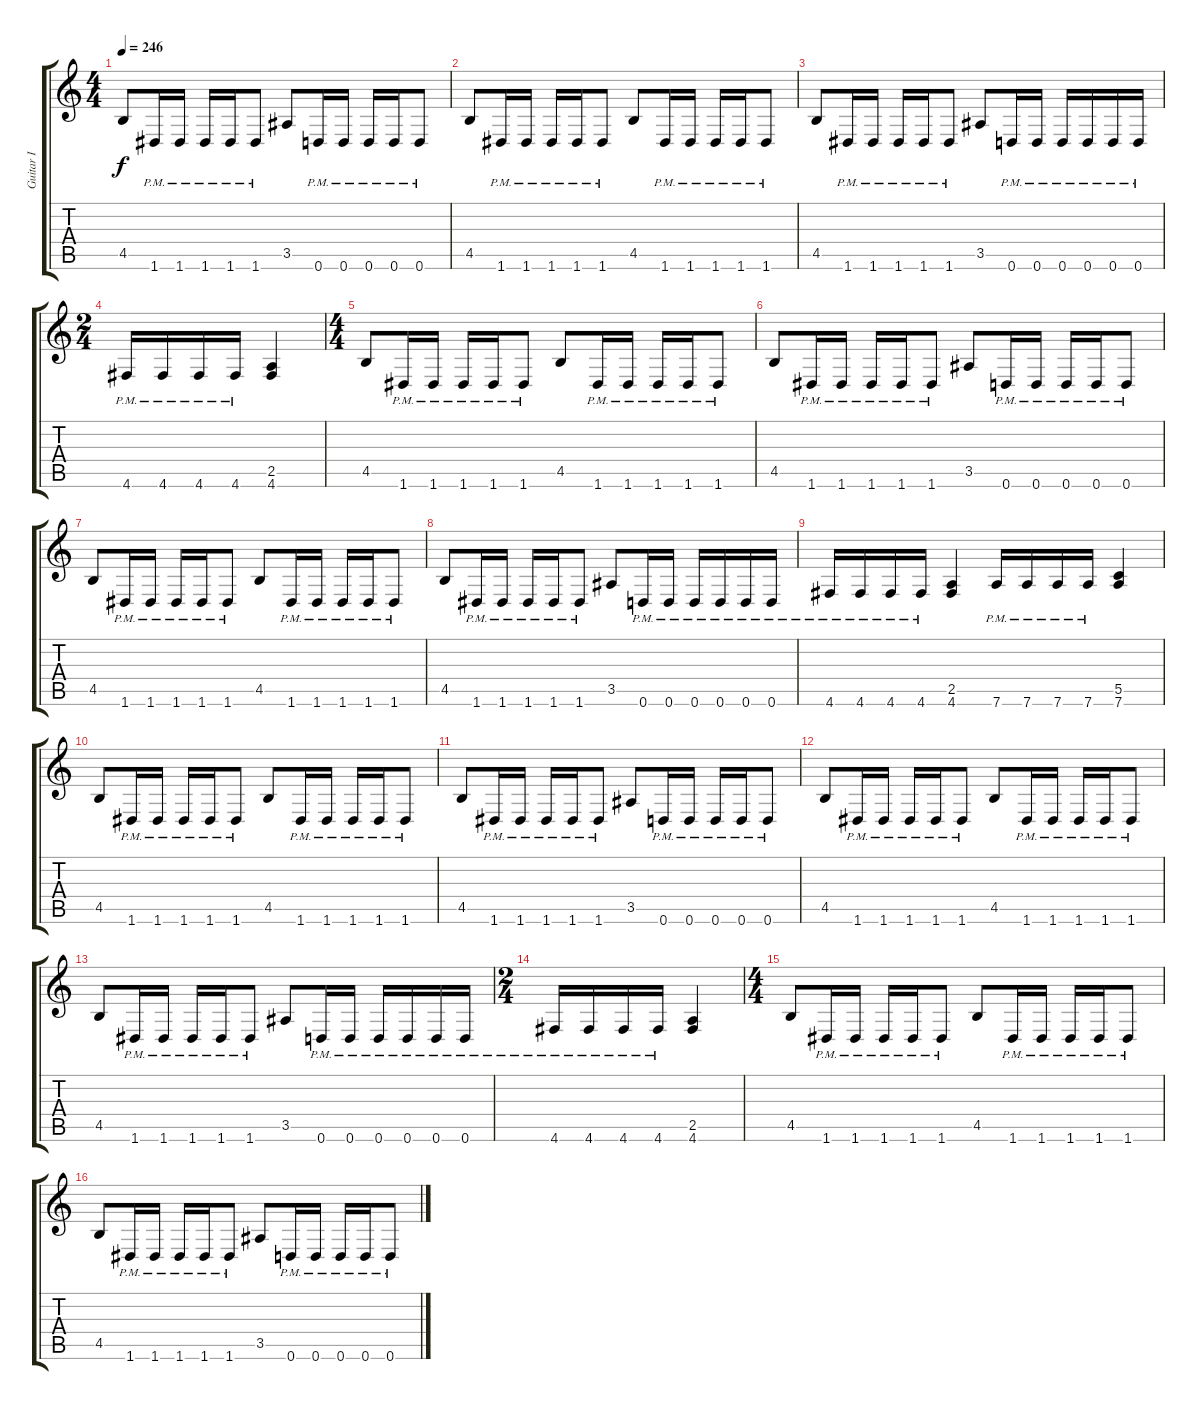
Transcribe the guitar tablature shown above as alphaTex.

\track ("Guitar I" "Guitar I") {instrument distortionguitar}
\staff {score tabs}
\tuning (D4 A3 F3 C3 G2 D2) {hide}
\ts (4 4)
\tempo 246
\clef g2
\ks c
4.5.8{dy f} 1.6{pm}.16 1.6{pm}.16 1.6{pm}.16 1.6{pm}.16 1.6{pm}.8 3.5.8 0.6{pm}.16 0.6{pm}.16 0.6{pm}.16 0.6{pm}.16 0.6{pm}.8 |
4.5.8 1.6{pm}.16 1.6{pm}.16 1.6{pm}.16 1.6{pm}.16 1.6{pm}.8 4.5.8 1.6{pm}.16 1.6{pm}.16 1.6{pm}.16 1.6{pm}.16 1.6{pm}.8 |
4.5.8 1.6{pm}.16 1.6{pm}.16 1.6{pm}.16 1.6{pm}.16 1.6{pm}.8 3.5.8 0.6{pm}.16 0.6{pm}.16 0.6{pm}.16 0.6{pm}.16 0.6{pm}.16 0.6{pm}.16 |
\ts (2 4)
4.6{pm}.16 4.6{pm}.16 4.6{pm}.16 4.6{pm}.16 (2.5 4.6).4 |
\ts (4 4)
4.5.8 1.6{pm}.16 1.6{pm}.16 1.6{pm}.16 1.6{pm}.16 1.6{pm}.8 4.5.8 1.6{pm}.16 1.6{pm}.16 1.6{pm}.16 1.6{pm}.16 1.6{pm}.8 |
4.5.8 1.6{pm}.16 1.6{pm}.16 1.6{pm}.16 1.6{pm}.16 1.6{pm}.8 3.5.8 0.6{pm}.16 0.6{pm}.16 0.6{pm}.16 0.6{pm}.16 0.6{pm}.8 |
4.5.8 1.6{pm}.16 1.6{pm}.16 1.6{pm}.16 1.6{pm}.16 1.6{pm}.8 4.5.8 1.6{pm}.16 1.6{pm}.16 1.6{pm}.16 1.6{pm}.16 1.6{pm}.8 |
4.5.8 1.6{pm}.16 1.6{pm}.16 1.6{pm}.16 1.6{pm}.16 1.6{pm}.8 3.5.8 0.6{pm}.16 0.6{pm}.16 0.6{pm}.16 0.6{pm}.16 0.6{pm}.16 0.6{pm}.16 |
4.6{pm}.16 4.6{pm}.16 4.6{pm}.16 4.6{pm}.16 (2.5 4.6).4 7.6{pm}.16 7.6{pm}.16 7.6{pm}.16 7.6{pm}.16 (5.5 7.6).4 |
4.5.8 1.6{pm}.16 1.6{pm}.16 1.6{pm}.16 1.6{pm}.16 1.6{pm}.8 4.5.8 1.6{pm}.16 1.6{pm}.16 1.6{pm}.16 1.6{pm}.16 1.6{pm}.8 |
4.5.8 1.6{pm}.16 1.6{pm}.16 1.6{pm}.16 1.6{pm}.16 1.6{pm}.8 3.5.8 0.6{pm}.16 0.6{pm}.16 0.6{pm}.16 0.6{pm}.16 0.6{pm}.8 |
4.5.8 1.6{pm}.16 1.6{pm}.16 1.6{pm}.16 1.6{pm}.16 1.6{pm}.8 4.5.8 1.6{pm}.16 1.6{pm}.16 1.6{pm}.16 1.6{pm}.16 1.6{pm}.8 |
4.5.8 1.6{pm}.16 1.6{pm}.16 1.6{pm}.16 1.6{pm}.16 1.6{pm}.8 3.5.8 0.6{pm}.16 0.6{pm}.16 0.6{pm}.16 0.6{pm}.16 0.6{pm}.16 0.6{pm}.16 |
\ts (2 4)
4.6{pm}.16 4.6{pm}.16 4.6{pm}.16 4.6{pm}.16 (2.5 4.6).4 |
\ts (4 4)
4.5.8 1.6{pm}.16 1.6{pm}.16 1.6{pm}.16 1.6{pm}.16 1.6{pm}.8 4.5.8 1.6{pm}.16 1.6{pm}.16 1.6{pm}.16 1.6{pm}.16 1.6{pm}.8 |
4.5.8 1.6{pm}.16 1.6{pm}.16 1.6{pm}.16 1.6{pm}.16 1.6{pm}.8 3.5.8 0.6{pm}.16 0.6{pm}.16 0.6{pm}.16 0.6{pm}.16 0.6{pm}.8
